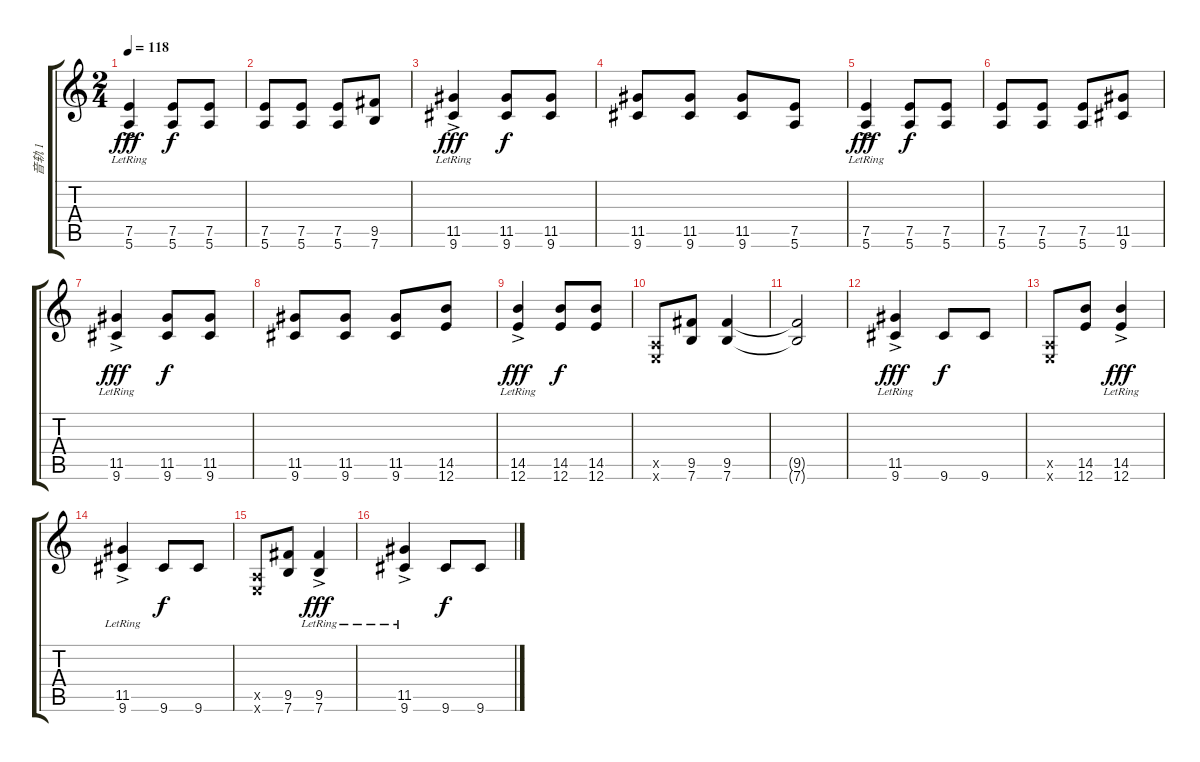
\track ("音轨 1" "音轨 1") {instrument electricguitarclean}
\staff {score tabs}
\tuning (E4 B3 G3 D3 A2 E2) {hide}
\ts (2 4)
\tempo 118
\clef g2
\ks c
(7.5 5.6{ac lr}).4{dy fff} (7.5 5.6).8{dy f} (7.5 5.6).8 |
(7.5 5.6).8 (7.5 5.6).8 (7.5 5.6).8 (9.5 7.6).8 |
(11.5 9.6{ac lr}).4{dy fff} (11.5 9.6).8{dy f} (11.5 9.6).8 |
(11.5 9.6).8 (11.5 9.6).8 (11.5 9.6).8 (7.5 5.6).8 |
(7.5 5.6{ac lr}).4{dy fff} (7.5 5.6).8{dy f} (7.5 5.6).8 |
(7.5 5.6).8 (7.5 5.6).8 (7.5 5.6).8 (11.5 9.6).8 |
(11.5 9.6{ac lr}).4{dy fff} (11.5 9.6).8{dy f} (11.5 9.6).8 |
(11.5 9.6).8 (11.5 9.6).8 (11.5 9.6).8 (14.5 12.6).8 |
(14.5{lr} 12.6{ac lr}).4{dy fff} (14.5 12.6).8{dy f} (14.5 12.6).8 |
(0.5{x} 0.6{x}).8 (9.5 7.6).8 (9.5 7.6).4 |
(9.5{t} 7.6{t}).2 |
(11.5{ac lr} 9.6{ac lr}).4{dy fff} 9.6.8{dy f} 9.6.8 |
(0.5{x} 0.6{x}).8 (14.5 12.6).8 (14.5{ac lr} 12.6{ac lr}).4{dy fff} |
(11.5{ac lr} 9.6{ac lr}).4 9.6.8{dy f} 9.6.8 |
(0.5{x} 0.6{x}).8 (9.5 7.6).8 (9.5{ac lr} 7.6{ac lr}).4{dy fff} |
(11.5{ac lr} 9.6{ac lr}).4 9.6.8{dy f} 9.6.8
